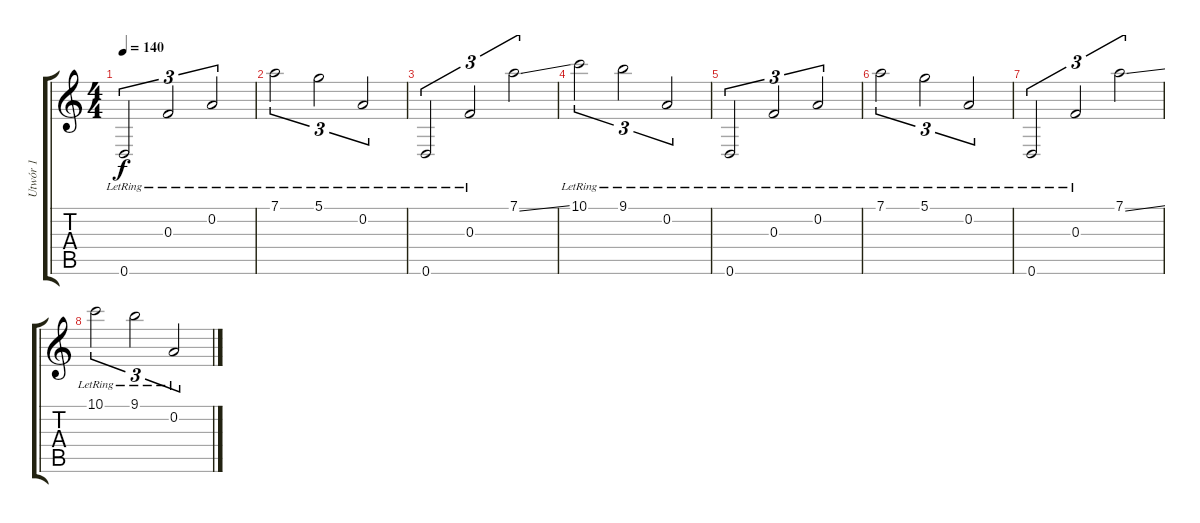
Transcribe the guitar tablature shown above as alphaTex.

\track ("Utwór 1" "Utwór 1") {instrument acousticguitarsteel}
\staff {score tabs}
\tuning (D4 A3 F3 C3 G2 D2) {hide}
\ts (4 4)
\tempo 140
\clef g2
\ks c
0.6{lr}.2{tu (3 2) dy f volume 7} 0.3{lr}.2{tu (3 2)} 0.2{lr}.2{tu (3 2)} |
7.1{lr}.2{tu (3 2)} 5.1{lr}.2{tu (3 2)} 0.2{lr}.2{tu (3 2)} |
0.6{lr}.2{tu (3 2)} 0.3{lr}.2{tu (3 2)} 7.1{ss}.2{tu (3 2)} |
10.1{lr}.2{tu (3 2)} 9.1{lr}.2{tu (3 2)} 0.2{lr}.2{tu (3 2)} |
0.6{lr}.2{tu (3 2) volume 7} 0.3{lr}.2{tu (3 2)} 0.2{lr}.2{tu (3 2)} |
7.1{lr}.2{tu (3 2)} 5.1{lr}.2{tu (3 2)} 0.2{lr}.2{tu (3 2)} |
0.6{lr}.2{tu (3 2)} 0.3{lr}.2{tu (3 2)} 7.1{ss}.2{tu (3 2)} |
10.1{lr}.2{tu (3 2)} 9.1{lr}.2{tu (3 2)} 0.2{lr}.2{tu (3 2)}
